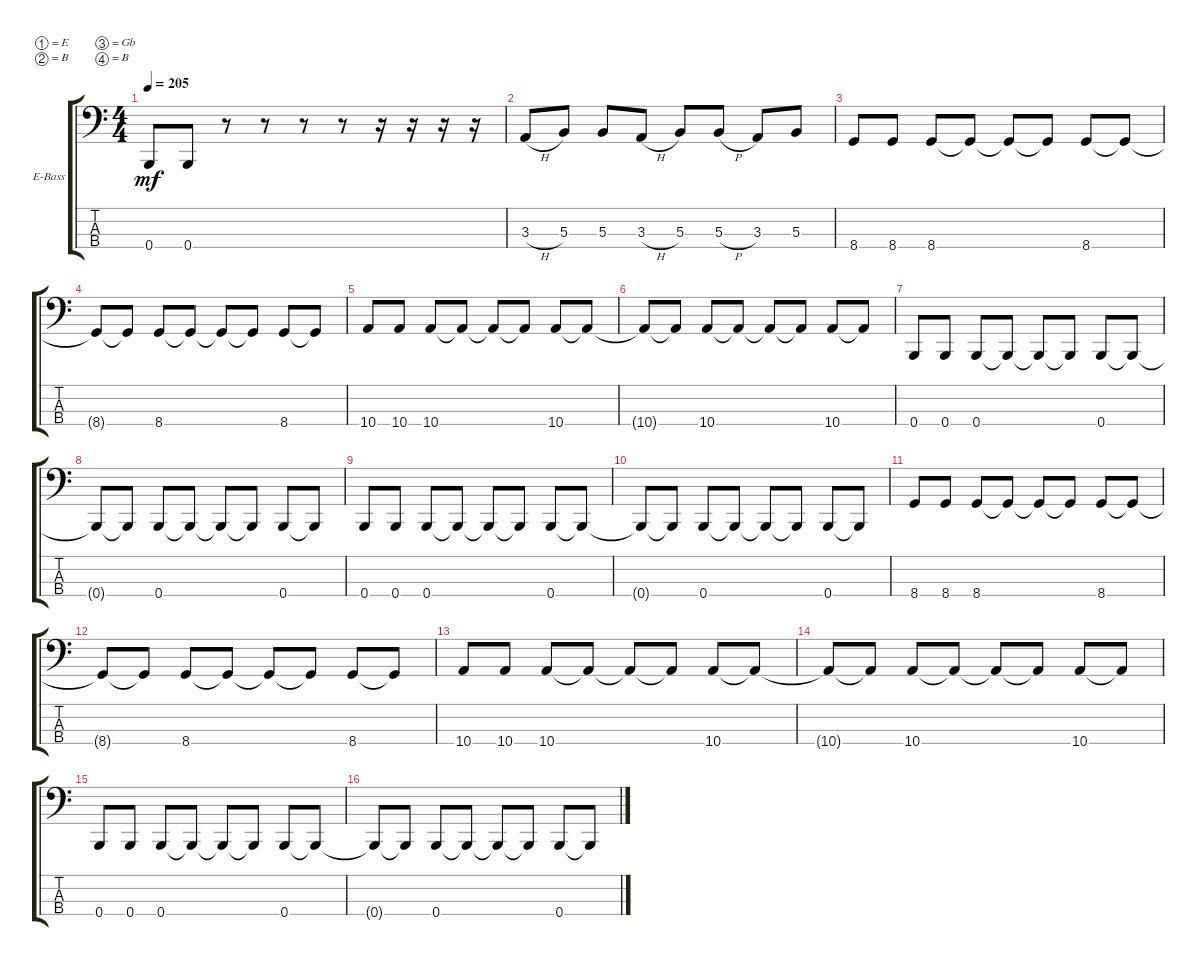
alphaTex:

\defaultSystemsLayout 4
\bracketExtendMode groupsimilarinstruments
\firstSystemTrackNameOrientation horizontal
\otherSystemsTrackNameOrientation horizontal
\track ("Electric Bass" "E-Bass") {instrument electricbassfinger}
\staff {score tabs}
\tuning (E2 B1 Gb1 B0)
\ts (4 4)
\tempo 205
\clef f4
\ks c
0.4.8{dy mf} 0.4.8 r.8 r.8 r.8 r.8 r.16 r.16 r.16 r.16 |
3.3{h}.8 5.3.8 5.3.8 3.3{h}.8 5.3.8 5.3{h}.8 3.3.8 5.3.8 |
8.4.8 8.4.8 8.4.8 8.4{t}.8 8.4{t}.8 8.4{t}.8 8.4.8 8.4{t}.8 |
8.4{t}.8 8.4{t}.8 8.4.8 8.4{t}.8 8.4{t}.8 8.4{t}.8 8.4.8 8.4{t}.8 |
10.4.8 10.4.8 10.4.8 10.4{t}.8 10.4{t}.8 10.4{t}.8 10.4.8 10.4{t}.8 |
10.4{t}.8 10.4{t}.8 10.4.8 10.4{t}.8 10.4{t}.8 10.4{t}.8 10.4.8 10.4{t}.8 |
0.4.8 0.4.8 0.4.8 0.4{t}.8 0.4{t}.8 0.4{t}.8 0.4.8 0.4{t}.8 |
0.4{t}.8 0.4{t}.8 0.4.8 0.4{t}.8 0.4{t}.8 0.4{t}.8 0.4.8 0.4{t}.8 |
0.4.8 0.4.8 0.4.8 0.4{t}.8 0.4{t}.8 0.4{t}.8 0.4.8 0.4{t}.8 |
0.4{t}.8 0.4{t}.8 0.4.8 0.4{t}.8 0.4{t}.8 0.4{t}.8 0.4.8 0.4{t}.8 |
8.4.8 8.4.8 8.4.8 8.4{t}.8 8.4{t}.8 8.4{t}.8 8.4.8 8.4{t}.8 |
8.4{t}.8 8.4{t}.8 8.4.8 8.4{t}.8 8.4{t}.8 8.4{t}.8 8.4.8 8.4{t}.8 |
10.4.8 10.4.8 10.4.8 10.4{t}.8 10.4{t}.8 10.4{t}.8 10.4.8 10.4{t}.8 |
10.4{t}.8 10.4{t}.8 10.4.8 10.4{t}.8 10.4{t}.8 10.4{t}.8 10.4.8 10.4{t}.8 |
0.4.8 0.4.8 0.4.8 0.4{t}.8 0.4{t}.8 0.4{t}.8 0.4.8 0.4{t}.8 |
0.4{t}.8 0.4{t}.8 0.4.8 0.4{t}.8 0.4{t}.8 0.4{t}.8 0.4.8 0.4{t}.8
